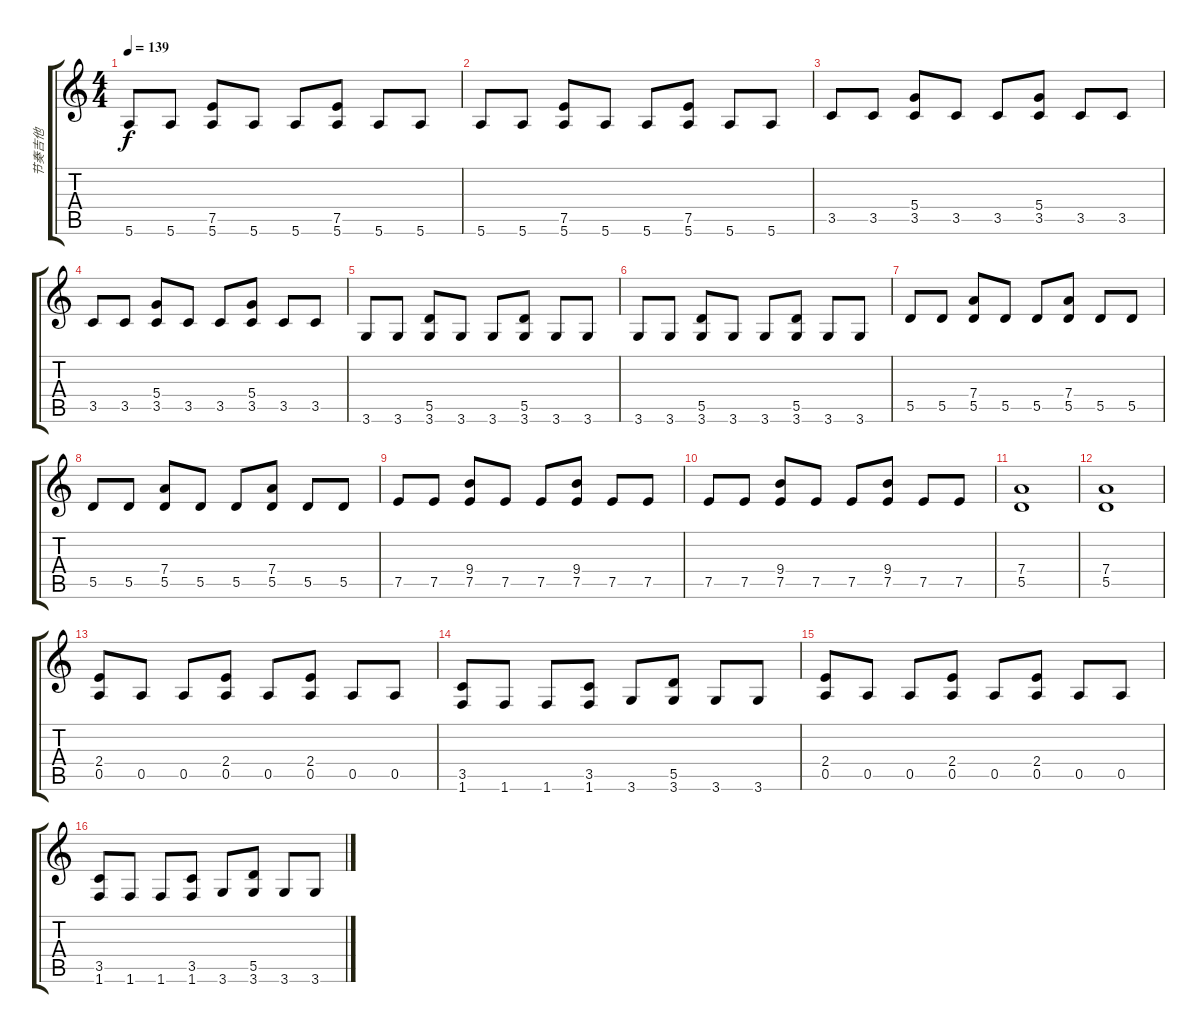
\track ("节奏吉他" "节奏吉他") {instrument distortionguitar}
\staff {score tabs}
\tuning (E4 B3 G3 D3 A2 E2) {hide}
\ts (4 4)
\tempo 139
\clef g2
\ks c
5.6.8{dy f} 5.6.8 (7.5 5.6).8 5.6.8 5.6.8 (7.5 5.6).8 5.6.8 5.6.8 |
5.6.8 5.6.8 (7.5 5.6).8 5.6.8 5.6.8 (7.5 5.6).8 5.6.8 5.6.8 |
3.5.8 3.5.8 (5.4 3.5).8 3.5.8 3.5.8 (5.4 3.5).8 3.5.8 3.5.8 |
3.5.8 3.5.8 (5.4 3.5).8 3.5.8 3.5.8 (5.4 3.5).8 3.5.8 3.5.8 |
3.6.8 3.6.8 (5.5 3.6).8 3.6.8 3.6.8 (5.5 3.6).8 3.6.8 3.6.8 |
3.6.8 3.6.8 (5.5 3.6).8 3.6.8 3.6.8 (5.5 3.6).8 3.6.8 3.6.8 |
5.5.8 5.5.8 (7.4 5.5).8 5.5.8 5.5.8 (7.4 5.5).8 5.5.8 5.5.8 |
5.5.8 5.5.8 (7.4 5.5).8 5.5.8 5.5.8 (7.4 5.5).8 5.5.8 5.5.8 |
7.5.8 7.5.8 (9.4 7.5).8 7.5.8 7.5.8 (9.4 7.5).8 7.5.8 7.5.8 |
7.5.8 7.5.8 (9.4 7.5).8 7.5.8 7.5.8 (9.4 7.5).8 7.5.8 7.5.8 |
(7.4 5.5).1 |
(7.4 5.5).1 |
(2.4 0.5).8 0.5.8 0.5.8 (2.4 0.5).8 0.5.8 (2.4 0.5).8 0.5.8 0.5.8 |
(3.5 1.6).8 1.6.8 1.6.8 (3.5 1.6).8 3.6.8 (5.5 3.6).8 3.6.8 3.6.8 |
(2.4 0.5).8 0.5.8 0.5.8 (2.4 0.5).8 0.5.8 (2.4 0.5).8 0.5.8 0.5.8 |
(3.5 1.6).8 1.6.8 1.6.8 (3.5 1.6).8 3.6.8 (5.5 3.6).8 3.6.8 3.6.8
